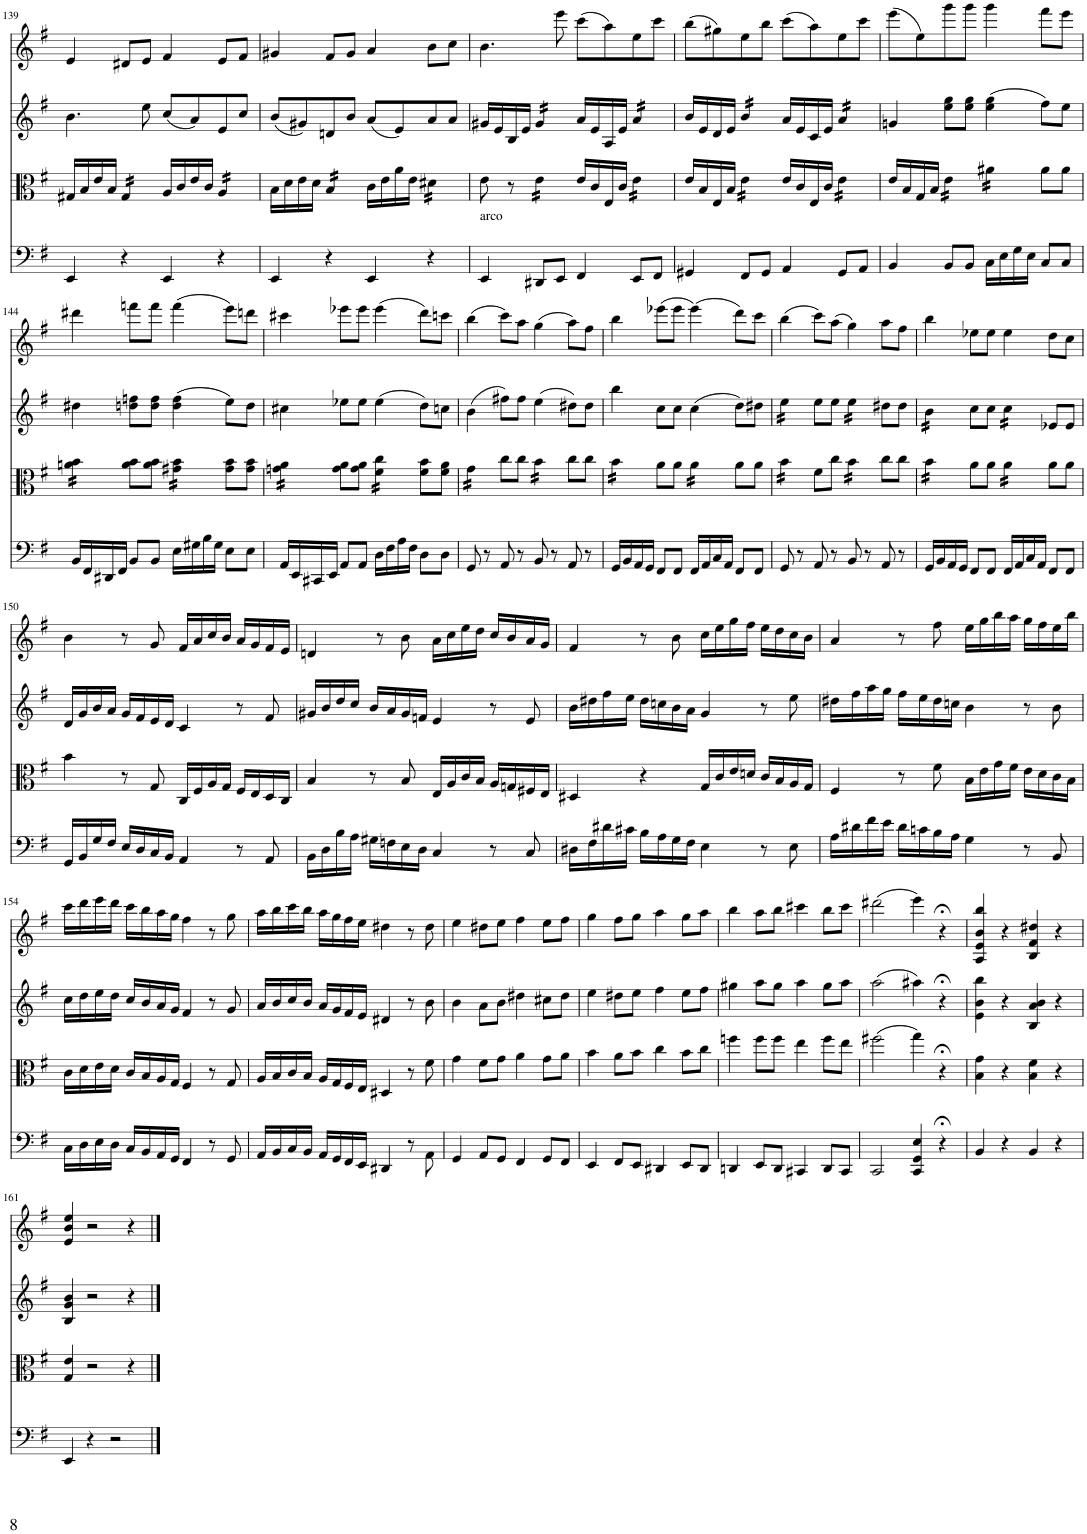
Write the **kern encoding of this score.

**kern	**kern	**kern	**kern
*part4	*part3	*part2	*part1
*staff4	*staff3	*staff2	*staff1
*I"Piano	*I"Piano	*I"Piano	*I"Piano
*I'Pno	*I'Pno	*I'Pno	*I'Pno
!!LO:PB:g=z
*clefF4	*clefC3	*clefG2	*clefG2
*k[f#]	*k[f#]	*k[f#]	*k[f#]
*M4/4	*M4/4	*M4/4	*M4/4
*met(c)	*met(c)	*met(c)	*met(c)
=139	=139	=139	=139
4EE/	16G#X/LL	4.b\	4e/
.	16B/	.	.
.	16e/	.	.
.	16B/JJ	.	.
*	*tremolo	*	*
4r	16G#/LL	.	8d#X/L
.	16G#/	.	.
.	16G#/	8ee\	8e/J
.	16G#/JJ	.	.
*	*Xtremolo	*	*
4EE/	16A/LL	(8cc/L	4f#/
.	16c/	.	.
.	16e/	8a/)	.
.	16c/JJ	.	.
*	*tremolo	*	*
4r	16A/LL	8e/	8e/L
.	16A/	.	.
.	16A/	8cc/J	8f#/J
.	16A/JJ	.	.
*	*Xtremolo	*	*
=140	=140	=140	=140
4EE/	16B\LL	(8b/L	4g#X/
.	16d\	.	.
.	16e\	8g#X/)	.
.	16d\JJ	.	.
*	*tremolo	*	*
4r	16B/LL	8dn/	8f#/L
.	16B/	.	.
.	16B/	8b/J	8g#/J
.	16B/JJ	.	.
*	*Xtremolo	*	*
4EE/	16c\LL	(8a/L	4a/
.	16e\	.	.
.	16a\	8e/)	.
.	16e\JJ	.	.
*	*tremolo	*	*
4r	16d#X\LL	8a/	8b\L
.	16d#X\	.	.
.	16d#X\	8a/J	8cc\J
.	16d#X\JJ	.	.
*	*Xtremolo	*	*
=141	=141	=141	=141
!LO:TX:a:t=arco	!	!	!
4EE/	8e\	16g#X/LL	4.b\
.	.	16e/	.
.	8r	16B/	.
.	.	16e/JJ	.
*	*tremolo	*	*
*	*	*tremolo	*
8DD#X/L	16e\LL	16g#/LL	.
.	16e\	16g#/	.
8EE/J	16e\	16g#/	8eee\
.	16e\JJ	16g#/JJ	.
*	*	*Xtremolo	*
*	*Xtremolo	*	*
4FF#/	16e/LL	16a/LL	(8ccc\L
.	16c/	16e/	.
.	16E/	16A/	8aa\)
.	16c/JJ	16e/JJ	.
*	*tremolo	*	*
*	*	*tremolo	*
8EE/L	16e\LL	16a/LL	8ee\
.	16e\	16a/	.
8FF#/J	16e\	16a/	8ccc\J
.	16e\JJ	16a/JJ	.
*	*	*Xtremolo	*
*	*Xtremolo	*	*
=142	=142	=142	=142
4GG#X/	16e/LL	16b/LL	(8bb\L
.	16B/	16e/	.
.	16E/	16d/	8gg#X\)
.	16B/JJ	16e/JJ	.
*	*tremolo	*	*
*	*	*tremolo	*
8FF#/L	16e\LL	16b/LL	8ee\
.	16e\	16b/	.
8GG#/J	16e\	16b/	8bb\J
.	16e\JJ	16b/JJ	.
*	*	*Xtremolo	*
*	*Xtremolo	*	*
4AA/	16e/LL	16a/LL	(8ccc\L
.	16c/	16e/	.
.	16E/	16c/	8aa\)
.	16c/JJ	16e/JJ	.
*	*tremolo	*	*
*	*	*tremolo	*
8GG#/L	16e\LL	16a/LL	8ee\
.	16e\	16a/	.
8AA/J	16e\	16a/	8ccc\J
.	16e\JJ	16a/JJ	.
*	*	*Xtremolo	*
*	*Xtremolo	*	*
=143	=143	=143	=143
4BB/	16e/LL	4gn/	(8eee\L
.	16B/	.	.
.	16G/	.	8ee\)
.	16B/JJ	.	.
*	*tremolo	*	*
8BB/L	16e\LL	8ee\ 8gg\L	8ggg\
.	16e\	.	.
8BB/J	16e\	8ee\ 8gg\J	8ggg\J
.	16e\JJ	.	.
16C\LL	16a#X\LL	(4ee\ 4gg\	4ggg\
16E\	16a#X\	.	.
16G\	16a#X\	.	.
16E\JJ	16a#X\JJ	.	.
*	*Xtremolo	*	*
8C/L	8a#\L	8ff#\L)	8fff#\L
8C/J	8a#\J	8ee\J	8eee\J
!!LO:LB:g=z
=144	=144	=144	=144
*	*tremolo	*	*
16BB/LL	16an\ 16b\LL	4dd#X\	4ddd#X\
16FF#/	16an\ 16b\	.	.
16DD#X/	16an\ 16b\	.	.
16FF#/JJ	16an\ 16b\JJ	.	.
*	*Xtremolo	*	*
8BB/L	8a\ 8b\L	8ddn\ 8ffn\L	8fffn\L
8BB/J	8a\ 8b\J	8dd\ 8ff\J	8fff\J
*	*tremolo	*	*
16E\LL	16g#X\ 16b\LL	(4dd\ 4ff\	(4fff\
16G#X\	16g#X\ 16b\	.	.
16B\	16g#X\ 16b\	.	.
16G#\JJ	16g#X\ 16b\JJ	.	.
*	*Xtremolo	*	*
8E\L	8g#\ 8b\L	8ee\L)	8eee\L)
8E\J	8g#\ 8b\J	8dd\J	8dddn\J
=145	=145	=145	=145
*	*tremolo	*	*
16AA/LL	16gn\ 16a\LL	4cc#X\	4ccc#X\
16EE/	16gn\ 16a\	.	.
16CC#X/	16gn\ 16a\	.	.
16EE/JJ	16gn\ 16a\JJ	.	.
*	*Xtremolo	*	*
8AA/L	8g\ 8a\L	8ee-X\L	8eee-X\L
8AA/J	8g\ 8a\J	8ee-\J	8eee-\J
*	*tremolo	*	*
16D\LL	16f#\ 16cc\LL	(4ee-\	(4eee-\
16F#\	16f#\ 16cc\	.	.
16A\	16f#\ 16cc\	.	.
16F#\JJ	16f#\ 16cc\JJ	.	.
*	*Xtremolo	*	*
8D\L	8f#\ 8b\L	8dd\L)	8ddd\L)
8D\J	8f#\ 8a\J	8ccn\J	8cccn\J
=146	=146	=146	=146
*	*tremolo	*	*
8GG/	16g\LL	(4b\	(4bb\
.	16g\	.	.
8r	16g\	.	.
.	16g\JJ	.	.
*	*Xtremolo	*	*
8AA/	8cc\L	8ff#X\L)	8ccc\L)
8r	8cc\J	8ff#\J	8aa\J
*	*tremolo	*	*
8BB/	16b\LL	(4ee\	(4gg\
.	16b\	.	.
8r	16b\	.	.
.	16b\JJ	.	.
*	*Xtremolo	*	*
8AA/	8cc\L	8dd#X\L)	8aa\L)
8r	8cc\J	8dd#\J	8ff#\J
=147	=147	=147	=147
*	*tremolo	*	*
16GG/LL	16b\LL	4bb\	4bb\
16BB/	16b\	.	.
16AA/	16b\	.	.
16GG/JJ	16b\JJ	.	.
*	*Xtremolo	*	*
8FF#/L	8a\L	8cc\L	(8eee-X\L
8FF#/J	8a\J	8cc\J	8eee-\J
*	*tremolo	*	*
16FF#/LL	16a\LL	(4cc\	(4eee-\)
16AA/	16a\	.	.
16C/	16a\	.	.
16AA/JJ	16a\JJ	.	.
*	*Xtremolo	*	*
8FF#/L	8a\L	8dd\L)	8ddd\L)
8FF#/J	8a\J	8dd#X\J	8ccc\J
=148	=148	=148	=148
*	*tremolo	*	*
*	*	*tremolo	*
8GG/	16b\LL	16ee\LL	(4bb\
.	16b\	16ee\	.
8r	16b\	16ee\	.
.	16b\JJ	16ee\JJ	.
*	*	*Xtremolo	*
*	*Xtremolo	*	*
8AA/	8f#\L	8ee\L	8ccc\L)
8r	8cc\J	8ee\J	(8aa\J
*	*tremolo	*	*
*	*	*tremolo	*
8BB/	16b\LL	16ee\LL	4gg\)
.	16b\	16ee\	.
8r	16b\	16ee\	.
.	16b\JJ	16ee\JJ	.
*	*	*Xtremolo	*
*	*Xtremolo	*	*
8AA/	8cc\L	8dd#X\L	8aa\L
8r	8cc\J	8dd#\J	8ff#\J
=149	=149	=149	=149
*	*tremolo	*	*
*	*	*tremolo	*
16GG/LL	16b\LL	16b\LL	4bb\
16BB/	16b\	16b\	.
16AA/	16b\	16b\	.
16GG/JJ	16b\JJ	16b\JJ	.
*	*	*Xtremolo	*
*	*Xtremolo	*	*
8FF#/L	8a\L	8cc\L	8ee-X\L
8FF#/J	8a\J	8cc\J	8ee-\J
*	*tremolo	*	*
*	*	*tremolo	*
16FF#/LL	16a\LL	16cc\LL	4ee-\
16AA/	16a\	16cc\	.
16C/	16a\	16cc\	.
16AA/JJ	16a\JJ	16cc\JJ	.
*	*	*Xtremolo	*
*	*Xtremolo	*	*
8FF#/L	8a\L	8e-X/L	8dd\L
8FF#/J	8a\J	8e-/J	8cc\J
!!LO:LB:g=z
=150	=150	=150	=150
16GG/LL	4b\	16d/LL	4b\
16BB/	.	16g/	.
16G/	.	16b/	.
16F#/JJ	.	16a/JJ	.
16E/LL	8r	16g/LL	8r
16D/	.	16f#/	.
16C/	8G/	16e/	8g/
16BB/JJ	.	16d/JJ	.
4AA/	16C/LL	4c/	16f#/LL
.	16F#/	.	16a/
.	16A/	.	16cc/
.	16G/JJ	.	16b/JJ
8r	16F#/LL	8r	16a/LL
.	16E/	.	16g/
8AA/	16D/	8f#/	16f#/
.	16C/JJ	.	16e/JJ
=151	=151	=151	=151
16BB\LL	4B/	16g#X/LL	4dn/
16D\	.	16b/	.
16B\	.	16dd/	.
16A\JJ	.	16cc/JJ	.
16G#X\LL	8r	16b/LL	8r
16Fn\	.	16a/	.
16E\	8B/	16g#/	8b\
16D\JJ	.	16fn/JJ	.
4C/	16E/LL	4e/	16a\LL
.	16A/	.	16cc\
.	16c/	.	16ee\
.	16B/JJ	.	16dd\JJ
8r	16A/LL	8r	16cc/LL
.	16Gn/	.	16b/
8C/	16F#X/	8e/	16a/
.	16E/JJ	.	16g/JJ
=152	=152	=152	=152
16D#X\LL	4D#X/	16b\LL	4f#/
16F#\	.	16dd#X\	.
16d#X\	.	16ff#\	.
16c#X\JJ	.	16ee\JJ	.
16B\LL	4r	16dd#\LL	8r
16A\	.	16ccn\	.
16G\	.	16b\	8b\
16F#\JJ	.	16a\JJ	.
4E\	16G/LL	4g/	16cc\LL
.	16c/	.	16ee\
.	16e/	.	16gg\
.	16dn/JJ	.	16ff#\JJ
8r	16c/LL	8r	16ee\LL
.	16B/	.	16dd\
8E\	16A/	8ee\	16cc\
.	16G/JJ	.	16b\JJ
=153	=153	=153	=153
16A\LL	4F#/	16dd#X\LL	4a/
16d#X\	.	16ff#\	.
16f#\	.	16aa\	.
16e\JJ	.	16gg\JJ	.
16d#\LL	8r	16ff#\LL	8r
16cn\	.	16ee\	.
16B\	8f#\	16dd#\	8ff#\
16A\JJ	.	16ccn\JJ	.
4G\	16B\LL	4b\	16ee\LL
.	16e\	.	16gg\
.	16g\	.	16bb\
.	16f#\JJ	.	16aa\JJ
8r	16e\LL	8r	16gg\LL
.	16d\	.	16ff#\
8BB/	16c\	8b\	16ee\
.	16B\JJ	.	16bb\JJ
!!LO:LB:g=z
=154	=154	=154	=154
16C\LL	16c\LL	16cc\LL	16ccc\LL
16D\	16d\	16dd\	16ddd\
16E\	16e\	16ee\	16eee\
16D\JJ	16d\JJ	16dd\JJ	16ddd\JJ
16C/LL	16c/LL	16cc/LL	16ccc\LL
16BB/	16B/	16b/	16bb\
16AA/	16A/	16a/	16aa\
16GG/JJ	16G/JJ	16g/JJ	16gg\JJ
4FF#/	4F#/	4f#/	4ff#\
8r	8r	8r	8r
8GG/	8G/	8g/	8gg\
=155	=155	=155	=155
16AA/LL	16A/LL	16a/LL	16aa\LL
16BB/	16B/	16b/	16bb\
16C/	16c/	16cc/	16ccc\
16BB/JJ	16B/JJ	16b/JJ	16bb\JJ
16AA/LL	16A/LL	16a/LL	16aa\LL
16GG/	16G/	16g/	16gg\
16FF#/	16F#/	16f#/	16ff#\
16EE/JJ	16E/JJ	16e/JJ	16ee\JJ
4DD#X/	4D#X/	4d#X/	4dd#X\
8r	8r	8r	8r
8AA\	8f#\	8b\	8dd#\
=156	=156	=156	=156
4GG/	4g\	4b\	4ee\
8AA/L	8f#\L	8a\L	8dd#X\L
8GG/J	8g\J	8b\J	8ee\J
4FF#/	4a\	4dd#X\	4ff#\
8GG/L	8g\L	8cc#X\L	8ee\L
8FF#/J	8a\J	8dd#\J	8ff#\J
=157	=157	=157	=157
4EE/	4b\	4ee\	4gg\
8FF#/L	8a\L	8dd#X\L	8ff#\L
8EE/J	8b\J	8ee\J	8gg\J
4DD#X/	4cc\	4ff#\	4aa\
8EE/L	8b\L	8ee\L	8gg\L
8DD#/J	8cc\J	8ff#\J	8aa\J
=158	=158	=158	=158
4DDn/	4ffn\	4gg#X\	4bb\
8EE/L	8ff\L	8aa\L	8aa\L
8DD/J	8ff\J	8gg#\J	8bb\J
4CC#X/	4ee\	4aa\	4ccc#X\
8DD/L	8ff\L	8gg#\L	8bb\L
8CC#/J	8ee\J	8aa\J	8ccc#\J
=159	=159	=159	=159
2CC/	(2ff#X\	(2aa\	(2ddd#X\
4CC/ 4GG/ 4E/	4gg\)	4aa#X\)	4eee\)
4r;<	4r;<	4r;<	4r;<
=160	=160	=160	=160
4BB/	4B\ 4g\	4e\ 4b\ 4bb\	4A/ 4e/ 4b/ 4bb/
4r	4r	4r	4r
4BB/	4B\ 4f#\	4B/ 4a/ 4b/	4B/ 4f#/ 4dd#X/
4r	4r	4r	4r
!!LO:LB:g=z
=161	=161	=161	=161
4EE/	4G/ 4e/	4B/ 4g/ 4b/	4e/ 4b/ 4ee/
4r	2r	2r	2r
2r	.	.	.
.	4r	4r	4r
==	==	==	==
*-	*-	*-	*-
